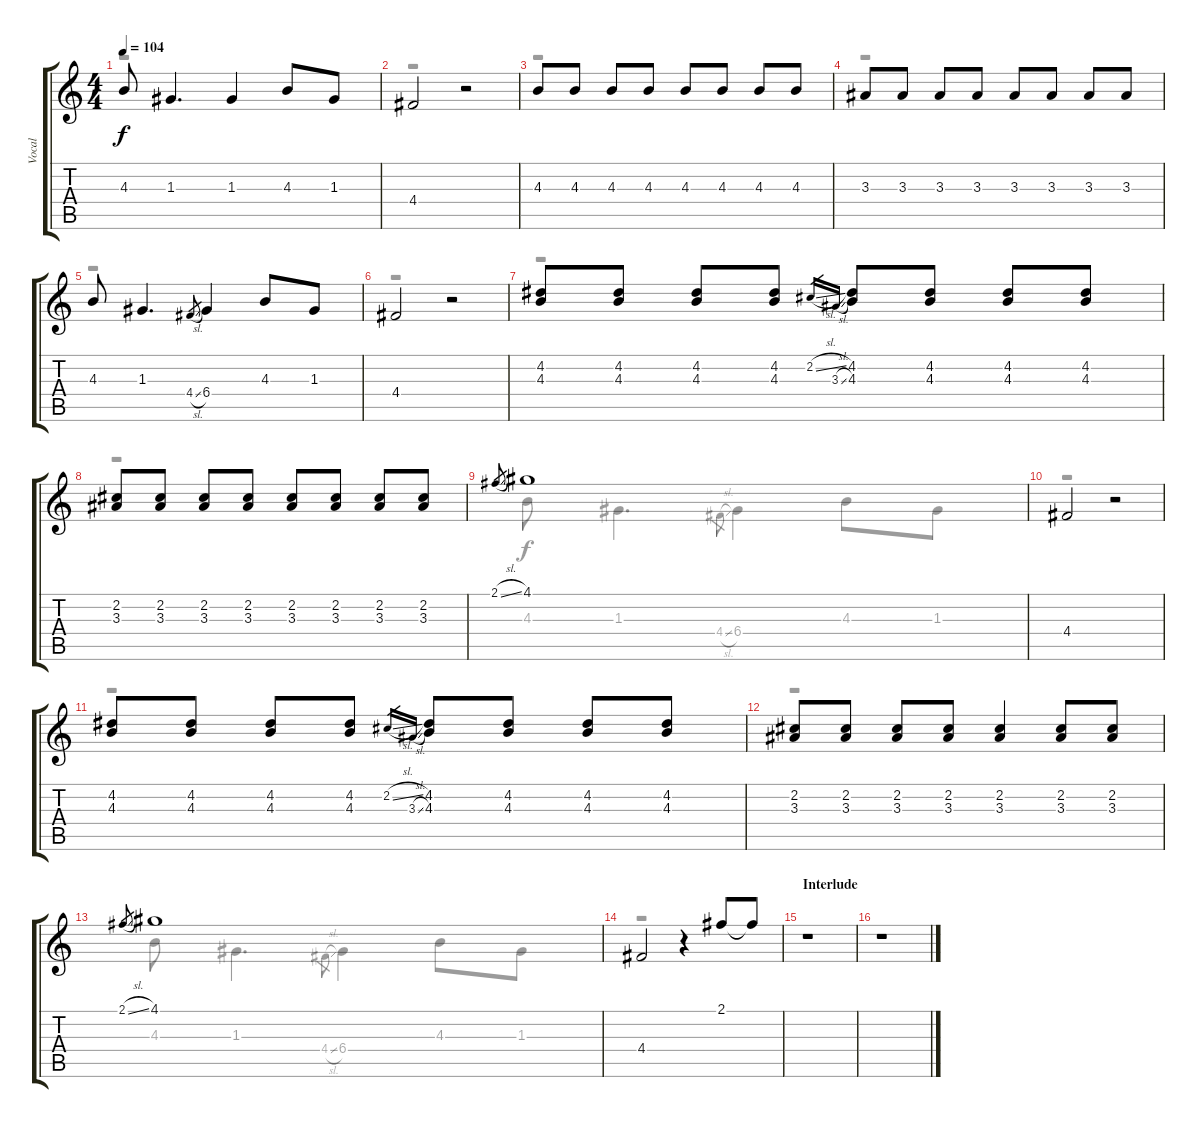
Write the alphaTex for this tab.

\track ("Vocal" "Vocal") {instrument electricbassfinger}
\staff {score tabs}
\tuning (E4 B3 G3 D3 A2 E2) {hide}
\voice
\ts (4 4)
\tempo 104
\clef g2
\ks c
4.3.8{dy f} 1.3.4{d} 1.3.4 4.3.8 1.3.8 |
4.4.2 r.2 |
4.3.8 4.3.8 4.3.8 4.3.8 4.3.8 4.3.8 4.3.8 4.3.8 |
3.3.8 3.3.8 3.3.8 3.3.8 3.3.8 3.3.8 3.3.8 3.3.8 |
4.3.8 1.3.4{d} 4.4{sl}.8{gr} 6.4.4 4.3.8 1.3.8 |
4.4.2 r.2 |
(4.2 4.3).8 (4.2 4.3).8 (4.2 4.3).8 (4.2 4.3).8 2.2{sl}.16{gr} 3.3{sl}.16{gr} (4.2 4.3).8 (4.2 4.3).8 (4.2 4.3).8 (4.2 4.3).8 |
(2.2 3.3).8 (2.2 3.3).8 (2.2 3.3).8 (2.2 3.3).8 (2.2 3.3).8 (2.2 3.3).8 (2.2 3.3).8 (2.2 3.3).8 |
2.1{sl}.8{gr} 4.1.1 |
4.4.2 r.2 |
(4.2 4.3).8 (4.2 4.3).8 (4.2 4.3).8 (4.2 4.3).8 2.2{sl}.16{gr} 3.3{sl}.16{gr} (4.2 4.3).8 (4.2 4.3).8 (4.2 4.3).8 (4.2 4.3).8 |
(2.2 3.3).8 (2.2 3.3).8 (2.2 3.3).8 (2.2 3.3).8 (2.2 3.3).4 (2.2 3.3).8 (2.2 3.3).8 |
2.1{sl}.8{gr} 4.1.1 |
4.4.2 r.4 2.1.8 2.1{t}.8 |
\section ("" "Interlude")
r.1 |
r.1
\voice
\clef g2
\ottava regular
\simile none
\ks c
r.1{dy f} |
r.1 |
r.1 |
r.1 |
r.1 |
r.1 |
r.1 |
r.1 |
4.3.8 1.3.4{d} 4.4{sl}.8{gr} 6.4.4 4.3.8 1.3.8 |
r.1 |
r.1 |
r.1 |
4.3.8 1.3.4{d} 4.4{sl}.8{gr} 6.4.4 4.3.8 1.3.8 |
r.1 |
r.1 |
r.1
